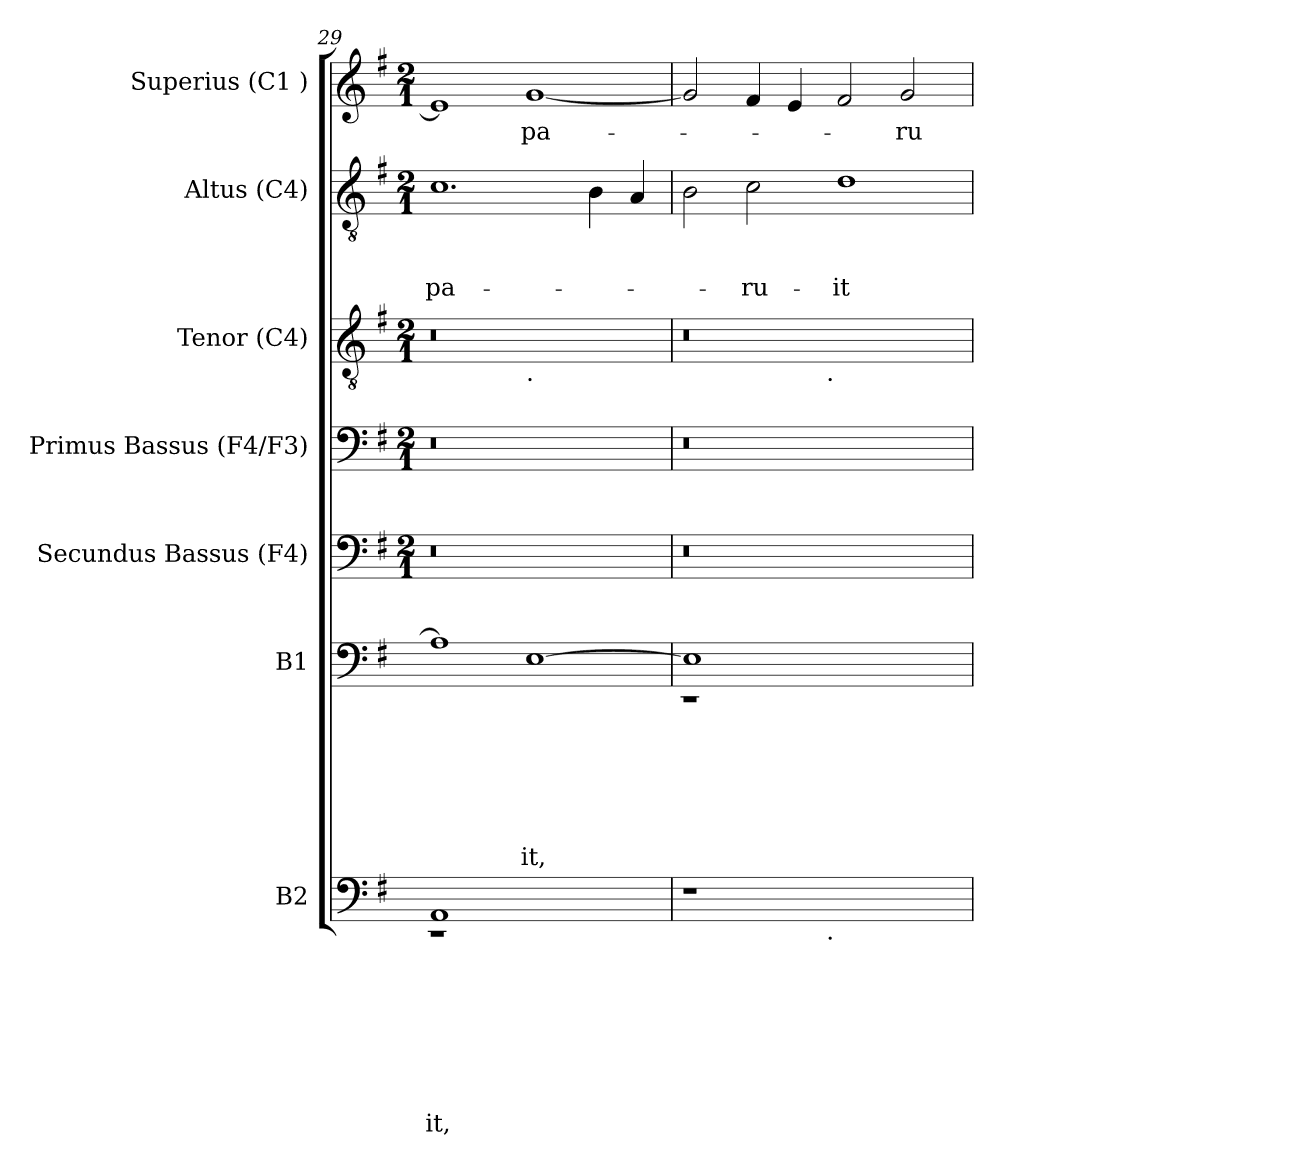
**kern	**text	**text	**text	**text	**text	**text	**text	**text	**kern	**text	**text	**text	**text	**text	**text	**text	**kern	**kern	**kern	**kern	**text	**text	**text	**kern	**text
*part7	*part7	*part7	*part7	*part7	*part7	*part7	*part7	*part7	*part6	*part6	*part6	*part6	*part6	*part6	*part6	*part6	*part5	*part4	*part3	*part2	*part2	*part2	*part2	*part1	*part1
*staff7	*staff7	*staff7	*staff7	*staff7	*staff7	*staff7	*staff7	*staff7	*staff6	*staff6	*staff6	*staff6	*staff6	*staff6	*staff6	*staff6	*staff5	*staff4	*staff3	*staff2	*staff2	*staff2	*staff2	*staff1	*staff1
*I"B2	*	*	*	*	*	*	*	*	*I"B1	*	*	*	*	*	*	*	*I"Secundus Bassus (F4)	*I"Primus Bassus (F4/F3)	*I"Tenor (C4)	*I"Altus (C4)	*	*	*	*I"Superius (C1 )	*
*I'B2	*	*	*	*	*	*	*	*	*I'B1	*	*	*	*	*	*	*	*	*	*I'T.	*I'A.	*	*	*	*I'S.	*
*clefF4	*	*	*	*	*	*	*	*	*clefF4	*	*	*	*	*	*	*	*clefF4	*clefF4	*clefGv2	*clefGv2	*	*	*	*clefG2	*
*	*	*	*	*	*	*	*	*	*	*	*	*	*	*	*	*	*ITrd7c12	*ITrd7c12	*	*	*	*	*	*	*
*k[f#]	*	*	*	*	*	*	*	*	*k[f#]	*	*	*	*	*	*	*	*k[f#]	*k[f#]	*k[f#]	*k[f#]	*	*	*	*k[f#]	*
*G:	*	*	*	*	*	*	*	*	*G:	*	*	*	*	*	*	*	*G:	*G:	*G:	*G:	*	*	*	*G:	*
*	*	*	*	*	*	*	*	*	*	*	*	*	*	*	*	*	*M2/1	*M2/1	*M2/1	*M2/1	*	*	*	*M2/1	*
=29	=29	=29	=29	=29	=29	=29	=29	=29	=29	=29	=29	=29	=29	=29	=29	=29	=29	=29	=29	=29	=29	=29	=29	=29	=29
*^	*	*	*	*	*	*	*	*	*	*	*	*	*	*	*	*	*	*	*	*	*	*	*	*	*
!	!LO:N:vis=1	!	!	!	!	!	!	!	!LO:LY:b	!	!	!	!	!	!	!	!	!	!	!	!	!	!	!LO:LY:b	!	!
*	*	*	*	*	*	*	*	*	*	*	*	*	*	*	*	*	*	*	*	*^	*	*	*	*	*	*
1AA	0rEE	.	.	.	.	.	.	.	-it,	1A]	.	.	.	.	.	.	.	0r	0r	0r	1ryy	1.c	.	.	-pa-	1e]	.
!	!	!	!	!	!	!	!	!	!	!	!	!	!	!	!	!	!	!	!	!	!LO:TX:b:t=.	!	!	!	!	!	!
!	!	!	!	!	!	!	!	!	!	!	!	!	!	!	!	!	!LO:LY:b	!	!	!	!	!	!	!	!	!	!LO:LY:b
1ryy	.	.	.	.	.	.	.	.	.	[>1E	.	.	.	.	.	.	-it,	.	.	.	1ryy	.	.	.	.	[<1g	-pa-
.	.	.	.	.	.	.	.	.	.	.	.	.	.	.	.	.	.	.	.	.	.	4B\	.	.	.	.	.
.	.	.	.	.	.	.	.	.	.	.	.	.	.	.	.	.	.	.	.	.	.	4A/	.	.	.	.	.
=30	=30	=30	=30	=30	=30	=30	=30	=30	=30	=30	=30	=30	=30	=30	=30	=30	=30	=30	=30	=30	=30	=30	=30	=30	=30	=30	=30
*	*	*	*	*	*	*	*	*	*	*^	*	*	*	*	*	*	*	*	*	*	*	*	*	*	*	*	*
!	!	!	!	!	!	!	!	!	!	!	!LO:N:vis=1	!	!	!	!	!	!	!	!	!	!	!	!	!	!	!	!	!
1r	2ryy	.	.	.	.	.	.	.	.	1E]	0rEE	.	.	.	.	.	.	.	0r	0r	0r	2ryy	2B\	.	.	.	2g/]	.
!	!	!	!	!	!	!	!	!	!	!	!	!	!	!	!	!	!	!	!	!	!	!	!	!	!	!LO:LY:b	!	!
.	4...ryy	.	.	.	.	.	.	.	.	.	.	.	.	.	.	.	.	.	.	.	.	4...ryy	2c\	.	.	-ru-	4f#/	.
.	.	.	.	.	.	.	.	.	.	.	.	.	.	.	.	.	.	.	.	.	.	.	.	.	.	.	4e/	.
!	!	!	!	!	!	!	!	!	!	!	!	!	!	!	!	!	!	!	!	!	!	!LO:TX:b:t=.	!	!	!	!	!	!
!	!LO:TX:b:t=.	!	!	!	!	!	!	!	!	!	!	!	!	!	!	!	!	!	!	!	!	!	!	!	!	!	!	!
.	1ryy	.	.	.	.	.	.	.	.	.	.	.	.	.	.	.	.	.	.	.	.	1ryy	.	.	.	.	.	.
!	!	!	!	!	!	!	!	!	!	!	!	!	!	!	!	!	!	!	!	!	!	!	!	!	!	!LO:LY:b	!	!
1ryy	.	.	.	.	.	.	.	.	.	1ryy	.	.	.	.	.	.	.	.	.	.	.	.	1d	.	.	-it	2f#/	.
!	!	!	!	!	!	!	!	!	!	!	!	!	!	!	!	!	!	!	!	!	!	!	!	!	!	!	!	!LO:LY:b
.	.	.	.	.	.	.	.	.	.	.	.	.	.	.	.	.	.	.	.	.	.	.	.	.	.	.	2g/	-ru-
.	32ryy	.	.	.	.	.	.	.	.	.	.	.	.	.	.	.	.	.	.	.	.	32ryy	.	.	.	.	.	.
*v	*v	*	*	*	*	*	*	*	*	*	*	*	*	*	*	*	*	*	*	*	*v	*v	*	*	*	*	*	*
*	*	*	*	*	*	*	*	*	*v	*v	*	*	*	*	*	*	*	*	*	*	*	*	*	*	*	*
=	=	=	=	=	=	=	=	=	=	=	=	=	=	=	=	=	=	=	=	=	=	=	=	=	=
*-	*-	*-	*-	*-	*-	*-	*-	*-	*-	*-	*-	*-	*-	*-	*-	*-	*-	*-	*-	*-	*-	*-	*-	*-	*-
